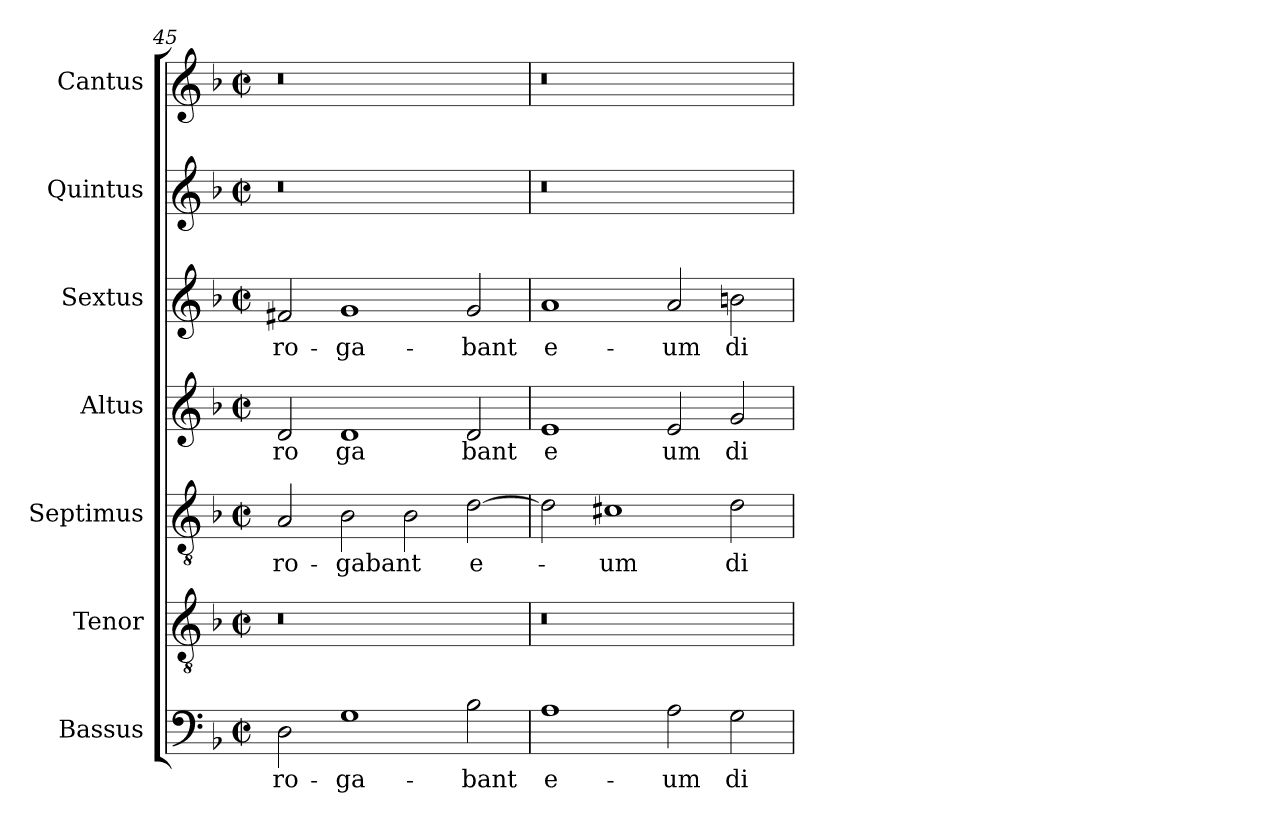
**kern	**text	**kern	**kern	**text	**kern	**text	**kern	**text	**kern	**kern
*part7	*part7	*part6	*part5	*part5	*part4	*part4	*part3	*part3	*part2	*part1
*staff7	*staff7	*staff6	*staff5	*staff5	*staff4	*staff4	*staff3	*staff3	*staff2	*staff1
*I"Bassus	*	*I"Tenor	*I"Septimus	*	*I"Altus	*	*I"Sextus	*	*I"Quintus	*I"Cantus
*clefF4	*	*clefGv2	*clefGv2	*	*clefG2	*	*clefG2	*	*clefG2	*clefG2
*k[b-]	*	*k[b-]	*k[b-]	*	*k[b-]	*	*k[b-]	*	*k[b-]	*k[b-]
*F:	*	*F:	*F:	*	*F:	*	*F:	*	*F:	*F:
*M2/2	*	*M2/2	*M2/2	*	*M2/2	*	*M2/2	*	*M2/2	*M2/2
*met(c|)	*	*met(c|)	*met(c|)	*	*met(c|)	*	*met(c|)	*	*met(c|)	*met(c|)
=45	=45	=45	=45	=45	=45	=45	=45	=45	=45	=45
!	!LO:LY:b:cj	!	!	!LO:LY:b:cj	!	!LO:LY:b:cj	!	!LO:LY:b:cj	!	!
2D\	ro-	0r	2A/	ro-	2d/	ro	2f#X/	ro-	0r	0r
!	!LO:LY:b:cj	!	!	!LO:LY:b	!	!LO:LY:b:cj	!	!LO:LY:b:cj	!	!
1G	-ga-	.	2B-\	-gabant	1d	ga	1g	-ga-	.	.
.	.	.	2B-\	.	.	.	.	.	.	.
!	!LO:LY:b:cj	!	!	!LO:LY:b:cj	!	!LO:LY:b:cj	!	!LO:LY:b:cj	!	!
2B-\	-bant	.	[>2d\	e-	2d/	bant	2g/	-bant	.	.
=46	=46	=46	=46	=46	=46	=46	=46	=46	=46	=46
!	!LO:LY:b:cj	!	!	!	!	!LO:LY:b:cj	!	!LO:LY:b:cj	!	!
1A	e-	0r	2d\]	.	1e	e	1a	e-	0r	0r
!	!	!	!	!LO:LY:b:cj	!	!	!	!	!	!
.	.	.	1c#X	-um	.	.	.	.	.	.
!	!LO:LY:b:cj	!	!	!	!	!LO:LY:b:cj	!	!LO:LY:b:cj	!	!
2A\	-um	.	.	.	2e/	um	2a/	-um	.	.
!	!LO:LY:b:cj	!	!	!LO:LY:b:cj	!	!LO:LY:b:cj	!	!LO:LY:b:cj	!	!
2G\	di-	.	2d\	di-	2g/	di	2bn\	di-	.	.
=	=	=	=	=	=	=	=	=	=	=
*-	*-	*-	*-	*-	*-	*-	*-	*-	*-	*-
